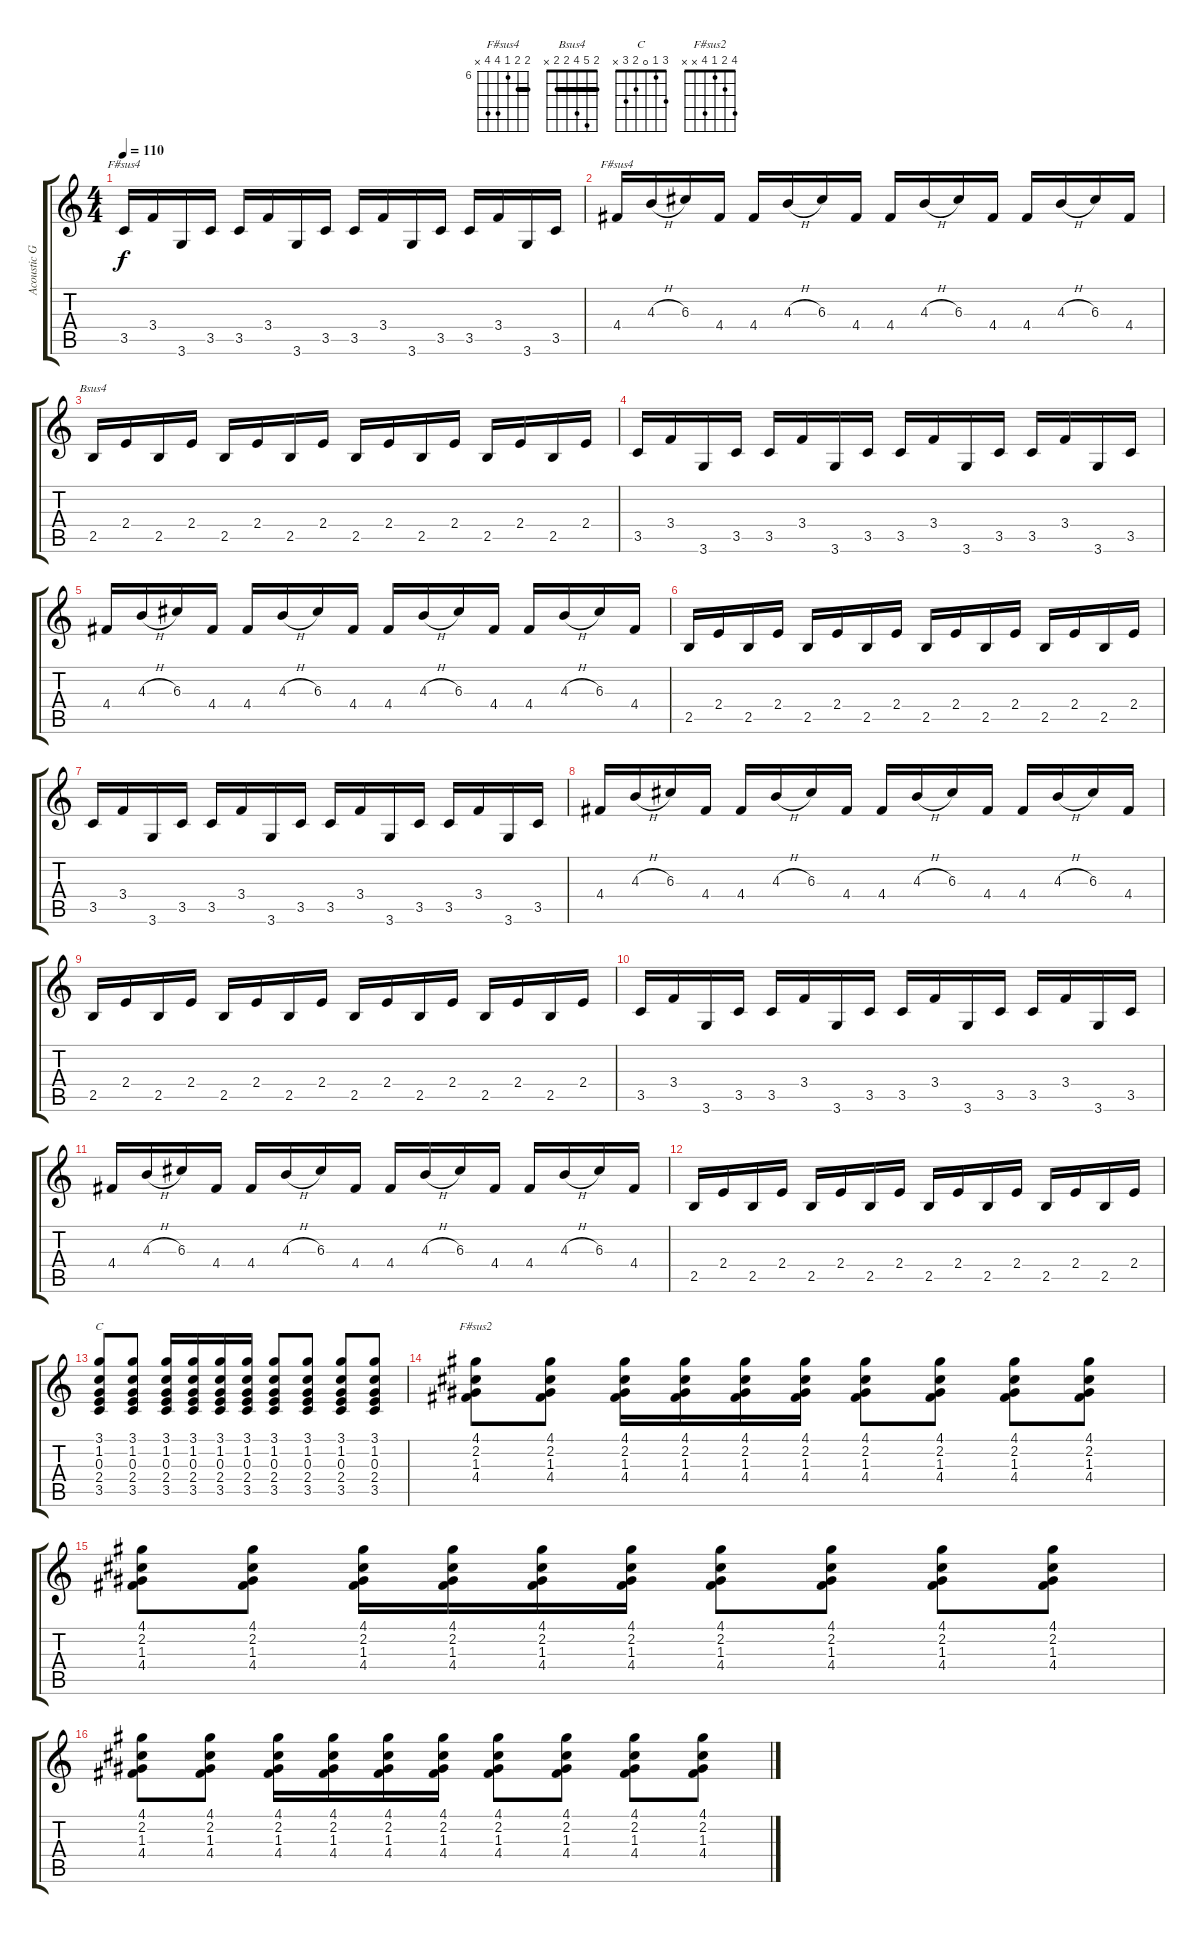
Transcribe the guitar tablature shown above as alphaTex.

\track ("Acoustic Guitar" "Acoustic G") {instrument acousticguitarnylon}
\staff {score tabs}
\tuning (E4 B3 G3 D3 A2 E2) {hide}
\chord ("F#sus4" 2 2 4 4 2 2) {barre 2}
\chord ("F#sus4" 7 7 6 9 9 x) {firstfret 6 barre 7}
\chord ("Bsus4" 2 5 4 2 2 x) {barre 2}
\chord ("C" 3 1 0 2 3 x)
\chord ("F#sus2" 4 2 1 4 x x)
\ts (4 4)
\tempo 110
\clef g2
\ks c
3.5.16{ch "F#sus4" dy f} 3.4.16 3.6.16 3.5.16 3.5.16 3.4.16 3.6.16 3.5.16 3.5.16 3.4.16 3.6.16 3.5.16 3.5.16 3.4.16 3.6.16 3.5.16 |
4.4.16{ch "F#sus4"} 4.3{h}.16 6.3.16 4.4.16 4.4.16 4.3{h}.16 6.3.16 4.4.16 4.4.16 4.3{h}.16 6.3.16 4.4.16 4.4.16 4.3{h}.16 6.3.16 4.4.16 |
2.5.16{ch "Bsus4"} 2.4.16 2.5.16 2.4.16 2.5.16 2.4.16 2.5.16 2.4.16 2.5.16 2.4.16 2.5.16 2.4.16 2.5.16 2.4.16 2.5.16 2.4.16 |
3.5.16 3.4.16 3.6.16 3.5.16 3.5.16 3.4.16 3.6.16 3.5.16 3.5.16 3.4.16 3.6.16 3.5.16 3.5.16 3.4.16 3.6.16 3.5.16 |
4.4.16 4.3{h}.16 6.3.16 4.4.16 4.4.16 4.3{h}.16 6.3.16 4.4.16 4.4.16 4.3{h}.16 6.3.16 4.4.16 4.4.16 4.3{h}.16 6.3.16 4.4.16 |
2.5.16 2.4.16 2.5.16 2.4.16 2.5.16 2.4.16 2.5.16 2.4.16 2.5.16 2.4.16 2.5.16 2.4.16 2.5.16 2.4.16 2.5.16 2.4.16 |
3.5.16 3.4.16 3.6.16 3.5.16 3.5.16 3.4.16 3.6.16 3.5.16 3.5.16 3.4.16 3.6.16 3.5.16 3.5.16 3.4.16 3.6.16 3.5.16 |
4.4.16 4.3{h}.16 6.3.16 4.4.16 4.4.16 4.3{h}.16 6.3.16 4.4.16 4.4.16 4.3{h}.16 6.3.16 4.4.16 4.4.16 4.3{h}.16 6.3.16 4.4.16 |
2.5.16 2.4.16 2.5.16 2.4.16 2.5.16 2.4.16 2.5.16 2.4.16 2.5.16 2.4.16 2.5.16 2.4.16 2.5.16 2.4.16 2.5.16 2.4.16 |
3.5.16 3.4.16 3.6.16 3.5.16 3.5.16 3.4.16 3.6.16 3.5.16 3.5.16 3.4.16 3.6.16 3.5.16 3.5.16 3.4.16 3.6.16 3.5.16 |
4.4.16 4.3{h}.16 6.3.16 4.4.16 4.4.16 4.3{h}.16 6.3.16 4.4.16 4.4.16 4.3{h}.16 6.3.16 4.4.16 4.4.16 4.3{h}.16 6.3.16 4.4.16 |
2.5.16 2.4.16 2.5.16 2.4.16 2.5.16 2.4.16 2.5.16 2.4.16 2.5.16 2.4.16 2.5.16 2.4.16 2.5.16 2.4.16 2.5.16 2.4.16 |
(3.1 1.2 0.3 2.4 3.5).8{ch "C"} (3.1 1.2 0.3 2.4 3.5).8 (3.1 1.2 0.3 2.4 3.5).16 (3.1 1.2 0.3 2.4 3.5).16 (3.1 1.2 0.3 2.4 3.5).16 (3.1 1.2 0.3 2.4 3.5).16 (3.1 1.2 0.3 2.4 3.5).8 (3.1 1.2 0.3 2.4 3.5).8 (3.1 1.2 0.3 2.4 3.5).8 (3.1 1.2 0.3 2.4 3.5).8 |
(4.1 2.2 1.3 4.4).8{ch "F#sus2"} (4.1 2.2 1.3 4.4).8 (4.1 2.2 1.3 4.4).16 (4.1 2.2 1.3 4.4).16 (4.1 2.2 1.3 4.4).16 (4.1 2.2 1.3 4.4).16 (4.1 2.2 1.3 4.4).8 (4.1 2.2 1.3 4.4).8 (4.1 2.2 1.3 4.4).8 (4.1 2.2 1.3 4.4).8 |
(4.1 2.2 1.3 4.4).8 (4.1 2.2 1.3 4.4).8 (4.1 2.2 1.3 4.4).16 (4.1 2.2 1.3 4.4).16 (4.1 2.2 1.3 4.4).16 (4.1 2.2 1.3 4.4).16 (4.1 2.2 1.3 4.4).8 (4.1 2.2 1.3 4.4).8 (4.1 2.2 1.3 4.4).8 (4.1 2.2 1.3 4.4).8 |
(4.1 2.2 1.3 4.4).8 (4.1 2.2 1.3 4.4).8 (4.1 2.2 1.3 4.4).16 (4.1 2.2 1.3 4.4).16 (4.1 2.2 1.3 4.4).16 (4.1 2.2 1.3 4.4).16 (4.1 2.2 1.3 4.4).8 (4.1 2.2 1.3 4.4).8 (4.1 2.2 1.3 4.4).8 (4.1 2.2 1.3 4.4).8
